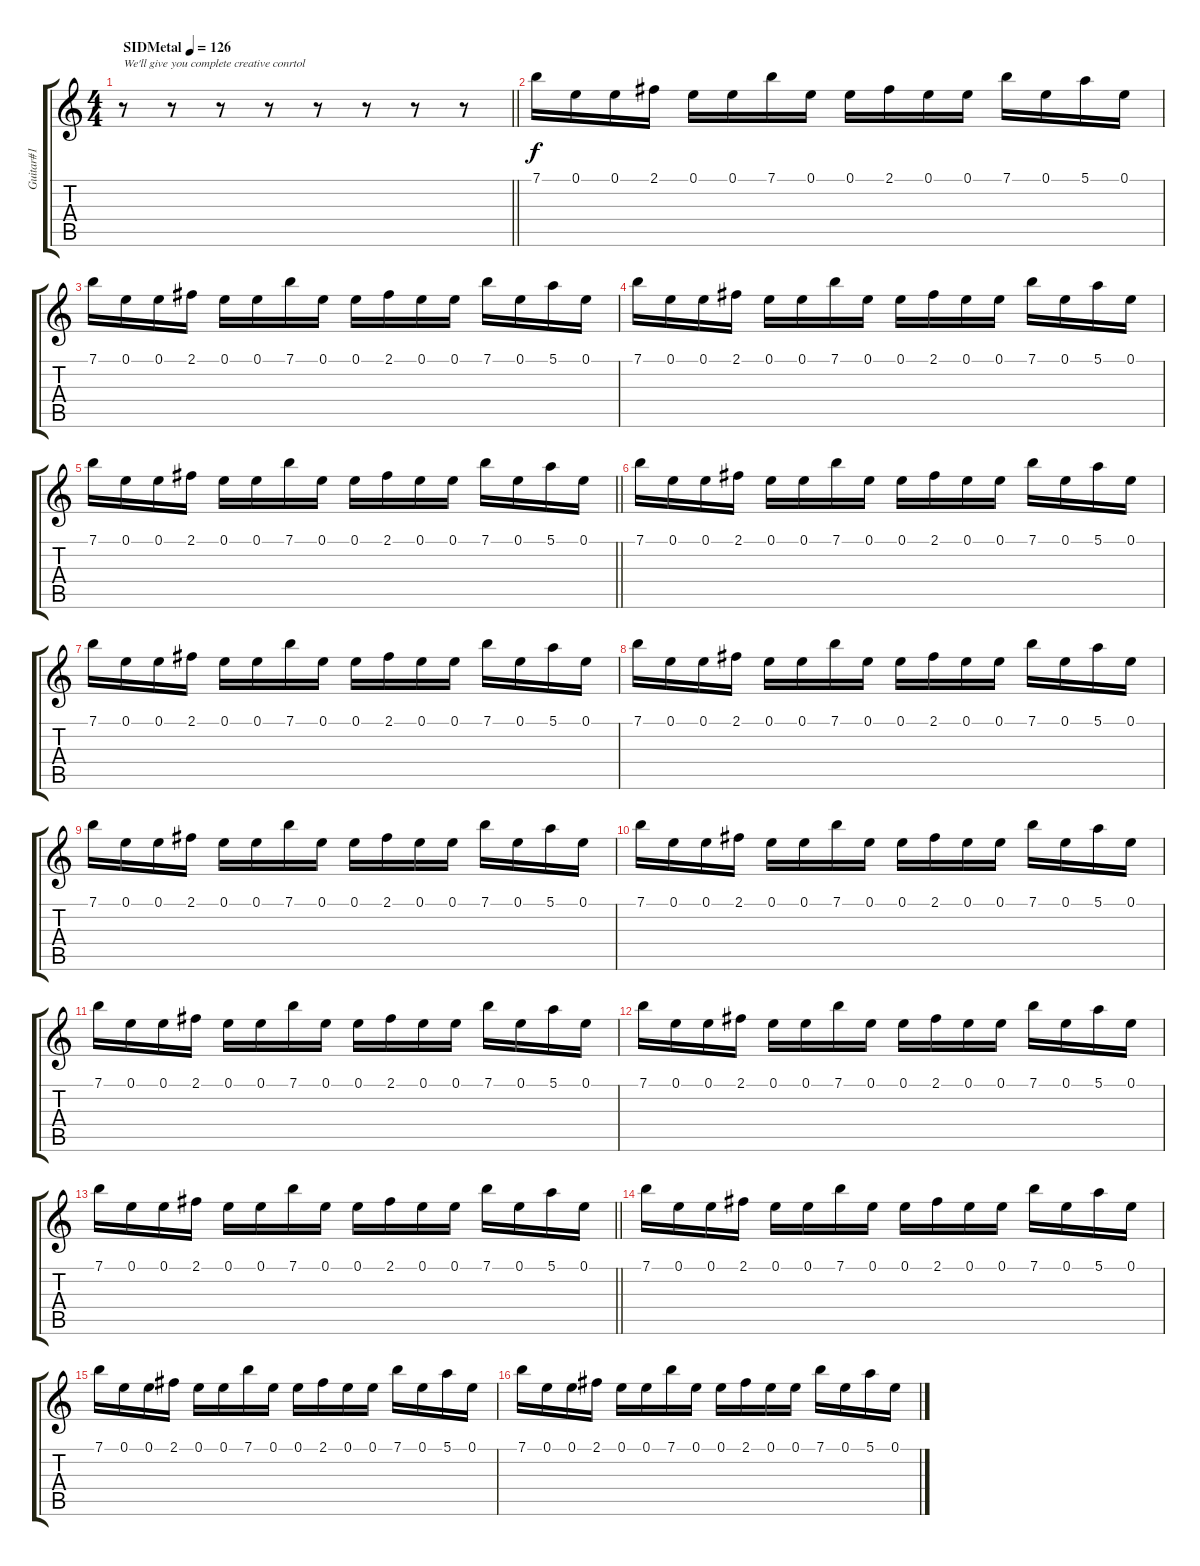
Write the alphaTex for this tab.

\track ("Guitar#1" "Guitar#1") {instrument distortionguitar}
\staff {score tabs}
\tuning (E4 B3 G3 D3 A2 E2) {hide}
\ts (4 4)
\tempo (126 "SIDMetal")
\clef g2
\barLineRight lightlight
\ks c
r.8{txt "We'll give you complete creative conrtol" dy f instrument distortionguitar} r.8 r.8 r.8 r.8 r.8 r.8 r.8 |
\section ("" "")
7.1.16 0.1.16 0.1.16 2.1.16 0.1.16 0.1.16 7.1.16 0.1.16 0.1.16 2.1.16 0.1.16 0.1.16 7.1.16 0.1.16 5.1.16 0.1.16 |
7.1.16 0.1.16 0.1.16 2.1.16 0.1.16 0.1.16 7.1.16 0.1.16 0.1.16 2.1.16 0.1.16 0.1.16 7.1.16 0.1.16 5.1.16 0.1.16 |
7.1.16 0.1.16 0.1.16 2.1.16 0.1.16 0.1.16 7.1.16 0.1.16 0.1.16 2.1.16 0.1.16 0.1.16 7.1.16 0.1.16 5.1.16 0.1.16 |
\barLineRight lightlight
7.1.16 0.1.16 0.1.16 2.1.16 0.1.16 0.1.16 7.1.16 0.1.16 0.1.16 2.1.16 0.1.16 0.1.16 7.1.16 0.1.16 5.1.16 0.1.16 |
7.1.16 0.1.16 0.1.16 2.1.16 0.1.16 0.1.16 7.1.16 0.1.16 0.1.16 2.1.16 0.1.16 0.1.16 7.1.16 0.1.16 5.1.16 0.1.16 |
7.1.16 0.1.16 0.1.16 2.1.16 0.1.16 0.1.16 7.1.16 0.1.16 0.1.16 2.1.16 0.1.16 0.1.16 7.1.16 0.1.16 5.1.16 0.1.16 |
7.1.16 0.1.16 0.1.16 2.1.16 0.1.16 0.1.16 7.1.16 0.1.16 0.1.16 2.1.16 0.1.16 0.1.16 7.1.16 0.1.16 5.1.16 0.1.16 |
7.1.16 0.1.16 0.1.16 2.1.16 0.1.16 0.1.16 7.1.16 0.1.16 0.1.16 2.1.16 0.1.16 0.1.16 7.1.16 0.1.16 5.1.16 0.1.16 |
7.1.16 0.1.16 0.1.16 2.1.16 0.1.16 0.1.16 7.1.16 0.1.16 0.1.16 2.1.16 0.1.16 0.1.16 7.1.16 0.1.16 5.1.16 0.1.16 |
7.1.16 0.1.16 0.1.16 2.1.16 0.1.16 0.1.16 7.1.16 0.1.16 0.1.16 2.1.16 0.1.16 0.1.16 7.1.16 0.1.16 5.1.16 0.1.16 |
7.1.16 0.1.16 0.1.16 2.1.16 0.1.16 0.1.16 7.1.16 0.1.16 0.1.16 2.1.16 0.1.16 0.1.16 7.1.16 0.1.16 5.1.16 0.1.16 |
\barLineRight lightlight
7.1.16 0.1.16 0.1.16 2.1.16 0.1.16 0.1.16 7.1.16 0.1.16 0.1.16 2.1.16 0.1.16 0.1.16 7.1.16 0.1.16 5.1.16 0.1.16 |
\section ("" "")
7.1.16 0.1.16 0.1.16 2.1.16 0.1.16 0.1.16 7.1.16 0.1.16 0.1.16 2.1.16 0.1.16 0.1.16 7.1.16 0.1.16 5.1.16 0.1.16 |
7.1.16 0.1.16 0.1.16 2.1.16 0.1.16 0.1.16 7.1.16 0.1.16 0.1.16 2.1.16 0.1.16 0.1.16 7.1.16 0.1.16 5.1.16 0.1.16 |
7.1.16 0.1.16 0.1.16 2.1.16 0.1.16 0.1.16 7.1.16 0.1.16 0.1.16 2.1.16 0.1.16 0.1.16 7.1.16 0.1.16 5.1.16 0.1.16
